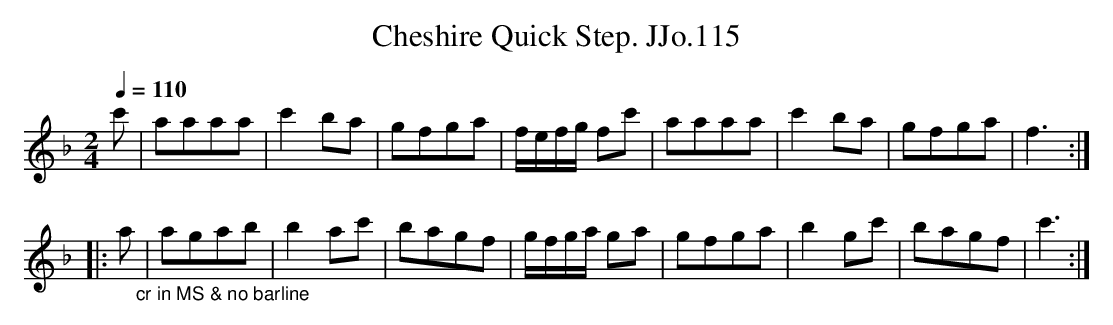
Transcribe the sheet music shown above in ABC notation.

X:1
T:Cheshire Quick Step. JJo.115
L:1/8
M:2/4
Q:1/4=110
K:F
c'|aaaa|c'2ba|gfga|f/e/f/g/ fc'|aaaa|c'2 ba|gfga|f3:|!
|:a"_cr in MS & no barline"|agab|b2 ac'|bagf|g/f/g/a/ ga|gfga|b2gc'|bagf|c'3:|
